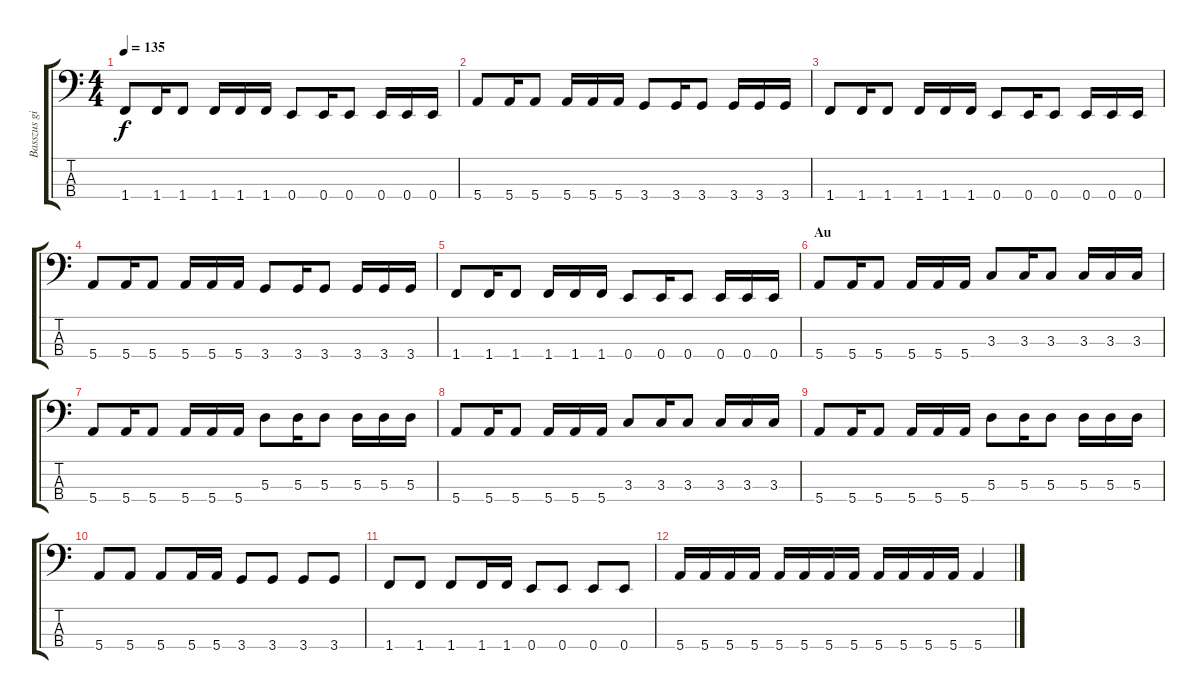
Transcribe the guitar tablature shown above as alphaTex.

\track ("Basszus gitár" "Basszus gi") {instrument electricbasspick}
\staff {score tabs}
\tuning (G2 D2 A1 E1) {hide}
\ts (4 4)
\tempo 135
\clef f4
\ks c
1.4.8{dy f} 1.4.16 1.4.8 1.4.16 1.4.16 1.4.16 0.4.8 0.4.16 0.4.8 0.4.16 0.4.16 0.4.16 |
5.4.8 5.4.16 5.4.8 5.4.16 5.4.16 5.4.16 3.4.8 3.4.16 3.4.8 3.4.16 3.4.16 3.4.16 |
1.4.8 1.4.16 1.4.8 1.4.16 1.4.16 1.4.16 0.4.8 0.4.16 0.4.8 0.4.16 0.4.16 0.4.16 |
5.4.8 5.4.16 5.4.8 5.4.16 5.4.16 5.4.16 3.4.8 3.4.16 3.4.8 3.4.16 3.4.16 3.4.16 |
1.4.8 1.4.16 1.4.8 1.4.16 1.4.16 1.4.16 0.4.8 0.4.16 0.4.8 0.4.16 0.4.16 0.4.16 |
\section ("" "Au")
5.4.8 5.4.16 5.4.8 5.4.16 5.4.16 5.4.16 3.3.8 3.3.16 3.3.8 3.3.16 3.3.16 3.3.16 |
5.4.8 5.4.16 5.4.8 5.4.16 5.4.16 5.4.16 5.3.8 5.3.16 5.3.8 5.3.16 5.3.16 5.3.16 |
5.4.8 5.4.16 5.4.8 5.4.16 5.4.16 5.4.16 3.3.8 3.3.16 3.3.8 3.3.16 3.3.16 3.3.16 |
5.4.8 5.4.16 5.4.8 5.4.16 5.4.16 5.4.16 5.3.8 5.3.16 5.3.8 5.3.16 5.3.16 5.3.16 |
5.4.8 5.4.8 5.4.8 5.4.16 5.4.16 3.4.8 3.4.8 3.4.8 3.4.8 |
1.4.8 1.4.8 1.4.8 1.4.16 1.4.16 0.4.8 0.4.8 0.4.8 0.4.8 |
5.4.16 5.4.16 5.4.16 5.4.16 5.4.16 5.4.16 5.4.16 5.4.16 5.4.16 5.4.16 5.4.16 5.4.16 5.4.4
